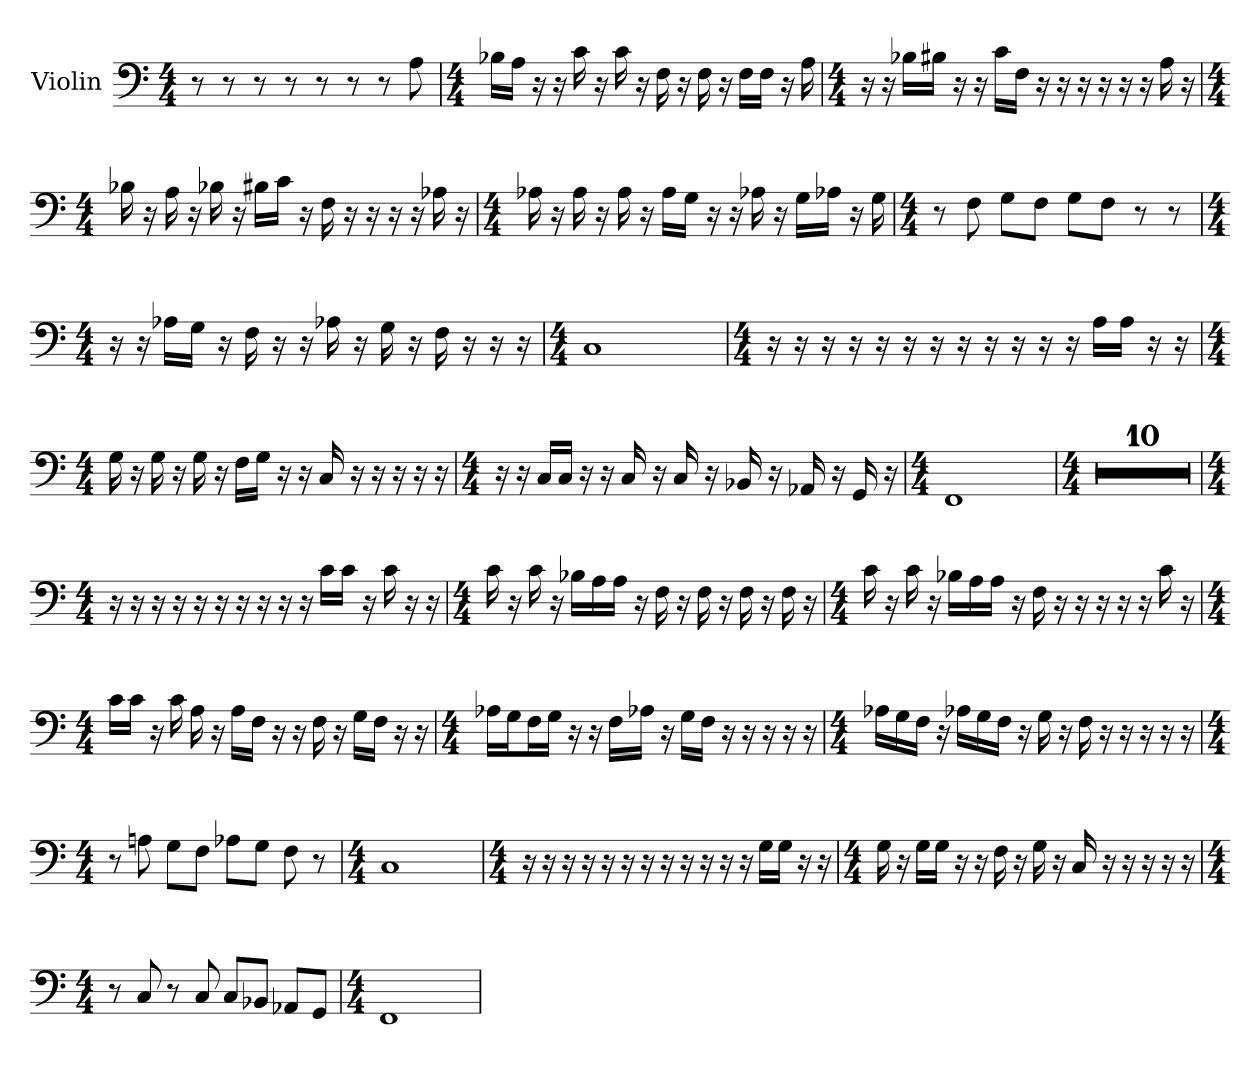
**kern
*part1
*staff1
*I"Violin
*I'Vln
*M4/4
=
8r
8r
8r
8r
8r
8r
8r
8A
=
*M4/4
16B-XLL
16AJJ
16r
16r
16c
16r
16c
16r
16F
16r
16F
16r
16FLL
16FJJ
16r
16A
=
*M4/4
16r
16r
16B-XLL
16B#XJJ
16r
16r
16cLL
16FJJ
16r
16r
16r
16r
16r
16r
16A
16r
=
*M4/4
16B-X
16r
16A
16r
16B-X
16r
16B#XLL
16cJJ
16r
16F
16r
16r
16r
16r
16A-X
16r
=
*M4/4
16A-X
16r
16A-
16r
16A-
16r
16A-LL
16GJJ
16r
16r
16A-X
16r
16GLL
16A-XJJ
16r
16G
=
*M4/4
8r
8F
8GL
8FJ
8GL
8FJ
8r
8r
=
*M4/4
16r
16r
16A-XLL
16GJJ
16r
16F
16r
16r
16A-X
16r
16G
16r
16F
16r
16r
16r
=
*M4/4
1C
=
*M4/4
16r
16r
16r
16r
16r
16r
16r
16r
16r
16r
16r
16r
16ALL
16AJJ
16r
16r
=
*M4/4
16G
16r
16G
16r
16G
16r
16FLL
16GJJ
16r
16r
16C
16r
16r
16r
16r
16r
=
*M4/4
16r
16r
16CLL
16CJJ
16r
16r
16C
16r
16C
16r
16BB-X
16r
16AA-X
16r
16GG
16r
=
*M4/4
1FF
=
*M4/4
1r
=
*M4/4
1r
=
*M4/4
1r
=
*M4/4
1r
=
*M4/4
1r
=
*M4/4
1r
=
*M4/4
1r
=
*M4/4
1r
=
*M4/4
1r
=
*M4/4
1r
=
*M4/4
16r
16r
16r
16r
16r
16r
16r
16r
16r
16r
16cLL
16cJJ
16r
16c
16r
16r
=
*M4/4
16c
16r
16c
16r
16B-XLL
16A
16AJJ
16r
16F
16r
16F
16r
16F
16r
16F
16r
=
*M4/4
16c
16r
16c
16r
16B-XLL
16A
16AJJ
16r
16F
16r
16r
16r
16r
16r
16c
16r
=
*M4/4
16cLL
16cJJ
16r
16c
16A
16r
16ALL
16FJJ
16r
16r
16F
16r
16GLL
16FJJ
16r
16r
=
*M4/4
16A-XLL
16GJ
16FL
16GJJ
16r
16r
16FLL
16A-XJJ
16r
16GLL
16FJJ
16r
16r
16r
16r
16r
=
*M4/4
16A-XLL
16G
16FJJ
16r
16A-XLL
16G
16FJJ
16r
16G
16r
16F
16r
16r
16r
16r
16r
=
*M4/4
8r
8An
8GL
8FJ
8A-XL
8GJ
8F
8r
=
*M4/4
1C
=
*M4/4
16r
16r
16r
16r
16r
16r
16r
16r
16r
16r
16r
16r
16GLL
16GJJ
16r
16r
=
*M4/4
16G
16r
16GLL
16GJJ
16r
16r
16F
16r
16G
16r
16C
16r
16r
16r
16r
16r
=
*M4/4
8r
8C
8r
8C
8CL
8BB-XJ
8AA-XL
8GGJ
=
*M4/4
1FF
=
*-
